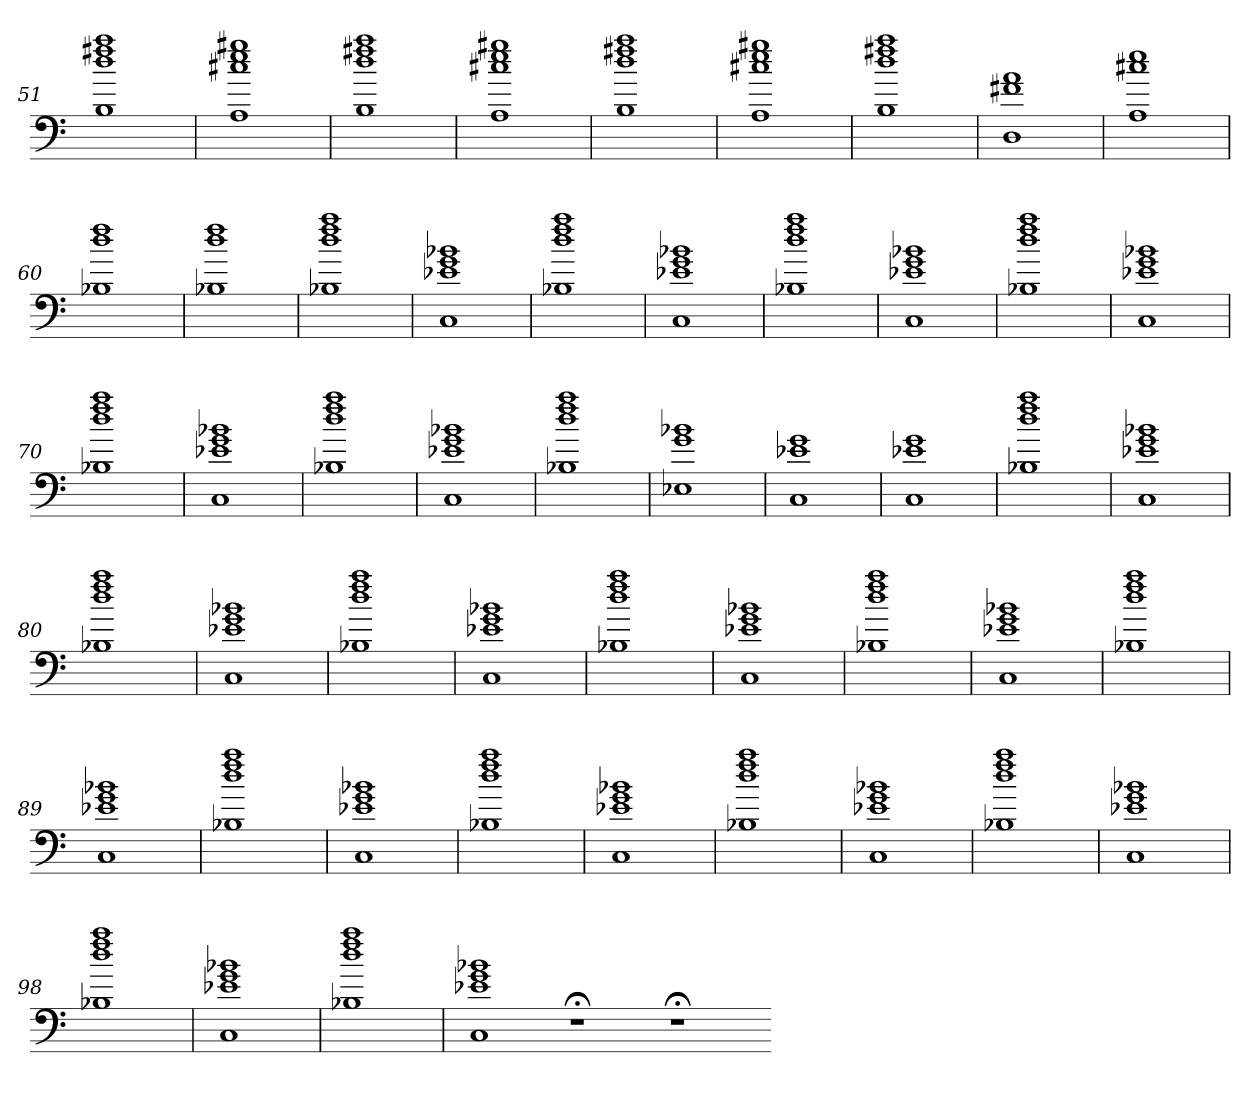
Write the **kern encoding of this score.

**kern
*part1
*staff1
=51
1B 1dd 1ff#X 1aa
=52
1A 1cc#X 1ee 1gg#X
=53
1B 1dd 1ff#X 1aa
=54
1A 1cc#X 1ee 1gg#X
=55
1B 1dd 1ff#X 1aa
=56
1A 1cc#X 1ee 1gg#X
=57
1B 1dd 1ff#X 1aa
=58
1D 1f#X 1a
=59
1A 1cc#X 1ee
=60
1B-X 1dd 1ff
=61
1B-X 1dd 1ff
=62
1B-X 1dd 1ff 1aa
=63
1C 1e-X 1g 1b-X
=64
1B-X 1dd 1ff 1aa
=65
1C 1e-X 1g 1b-X
=66
1B-X 1dd 1ff 1aa
=67
1C 1e-X 1g 1b-X
=68
1B-X 1dd 1ff 1aa
=69
1C 1e-X 1g 1b-X
=70
1B-X 1dd 1ff 1aa
=71
1C 1e-X 1g 1b-X
=72
1B-X 1dd 1ff 1aa
=73
1C 1e-X 1g 1b-X
=74
1B-X 1dd 1ff 1aa
=75
1E-X 1g 1b-X
=76
1C 1e-X 1g
=77
1C 1e-X 1g
=78
1B-X 1dd 1ff 1aa
=79
1C 1e-X 1g 1b-X
=80
1B-X 1dd 1ff 1aa
=81
1C 1e-X 1g 1b-X
=82
1B-X 1dd 1ff 1aa
=83
1C 1e-X 1g 1b-X
=84
1B-X 1dd 1ff 1aa
=85
1C 1e-X 1g 1b-X
=86
1B-X 1dd 1ff 1aa
=87
1C 1e-X 1g 1b-X
=88
1B-X 1dd 1ff 1aa
=89
1C 1e-X 1g 1b-X
=90
1B-X 1dd 1ff 1aa
=91
1C 1e-X 1g 1b-X
=92
1B-X 1dd 1ff 1aa
=93
1C 1e-X 1g 1b-X
=94
1B-X 1dd 1ff 1aa
=95
1C 1e-X 1g 1b-X
=96
1B-X 1dd 1ff 1aa
=97
1C 1e-X 1g 1b-X
=98
1B-X 1dd 1ff 1aa
=99
1C 1e-X 1g 1b-X
=100
1B-X 1dd 1ff 1aa
=101
1C 1e-X 1g 1b-X
1r;<
1r;<
=-
*-
